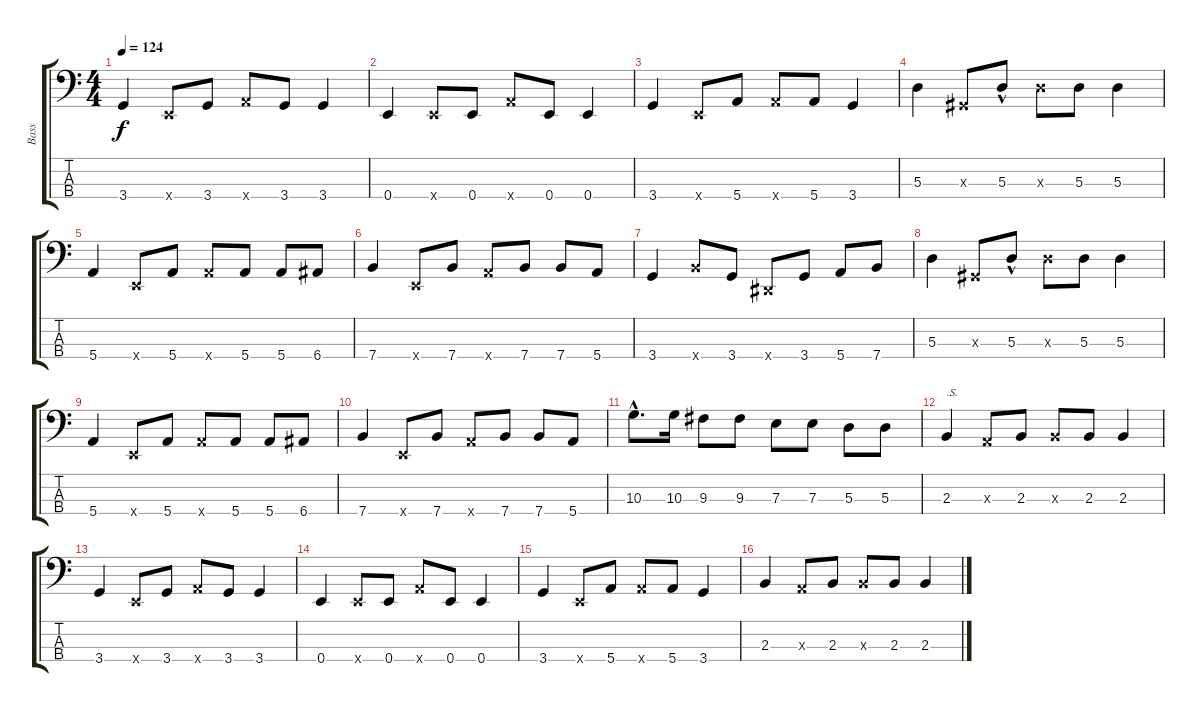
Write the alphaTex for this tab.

\track ("Bass" "Bass") {instrument electricbassfinger}
\staff {score tabs}
\tuning (G2 D2 A1 E1) {hide}
\ts (4 4)
\tempo 124
\clef f4
\ks c
3.4.4{dy f} 0.4{x}.8 3.4.8 5.4{x}.8 3.4.8 3.4.4 |
0.4.4 0.4{x}.8 0.4.8 5.4{x}.8 0.4.8 0.4.4 |
3.4.4 0.4{x}.8 5.4.8 5.4{x}.8 5.4.8 3.4.4 |
5.3.4 -1.3{x}.8 5.3{hac}.8 5.3{x}.8 5.3.8 5.3.4 |
5.4.4 0.4{x}.8 5.4.8 5.4{x}.8 5.4.8 5.4.8 6.4.8 |
7.4.4 0.4{x}.8 7.4.8 5.4{x}.8 7.4.8 7.4.8 5.4.8 |
3.4.4 7.4{x}.8 3.4.8 -1.4{x}.8 3.4.8 5.4.8 7.4.8 |
5.3.4 -1.3{x}.8 5.3{hac}.8 5.3{x}.8 5.3.8 5.3.4 |
5.4.4 0.4{x}.8 5.4.8 5.4{x}.8 5.4.8 5.4.8 6.4.8 |
7.4.4 0.4{x}.8 7.4.8 5.4{x}.8 7.4.8 7.4.8 5.4.8 |
10.3{hac}.8{d} 10.3.16 9.3.8 9.3.8 7.3.8 7.3.8 5.3.8 5.3.8 |
2.3.4{txt ".S."} 0.3{x}.8 2.3.8 2.3{x}.8 2.3.8 2.3.4 |
3.4.4 0.4{x}.8 3.4.8 5.4{x}.8 3.4.8 3.4.4 |
0.4.4 0.4{x}.8 0.4.8 5.4{x}.8 0.4.8 0.4.4 |
3.4.4 0.4{x}.8 5.4.8 5.4{x}.8 5.4.8 3.4.4 |
2.3.4 0.3{x}.8 2.3.8 2.3{x}.8 2.3.8 2.3.4
